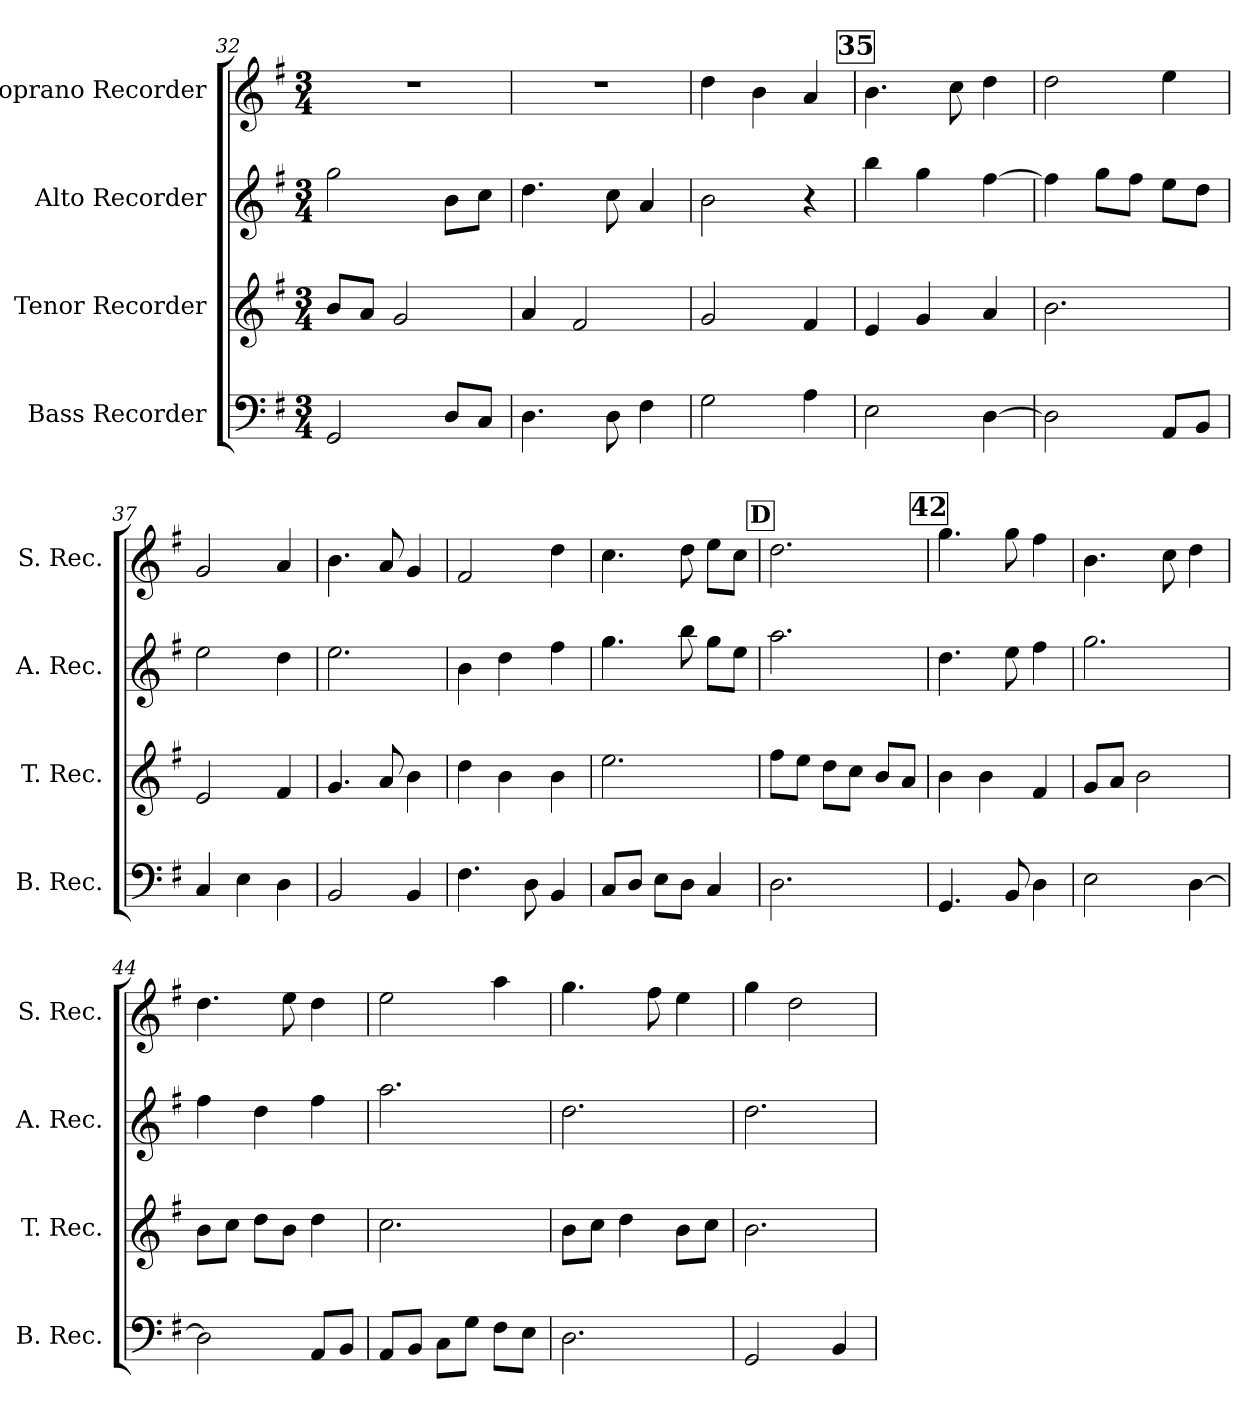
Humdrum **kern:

**kern	**kern	**kern	**kern
*part4	*part3	*part2	*part1
*staff4	*staff3	*staff2	*staff1
*I"Bass Recorder	*I"Tenor Recorder	*I"Alto Recorder	*I"Soprano Recorder
*I'B. Rec.	*I'T. Rec.	*I'A. Rec.	*I'S. Rec.
*clefF4	*clefG2	*clefG2	*clefG2
*ITrd-7c-12	*	*	*ITrd-7c-12
*k[f#]	*k[f#]	*k[f#]	*k[f#]
*G:	*G:	*G:	*G:
*M3/4	*M3/4	*M3/4	*M3/4
=32	=32	=32	=32
2G/	8b/L	2gg\	2.r
.	8a/J	.	.
.	2g/	.	.
8d/L	.	8b\L	.
8c/J	.	8cc\J	.
=33	=33	=33	=33
4.d\	4a/	4.dd\	2.r
.	2f#/	.	.
8d\	.	8cc\	.
4f#\	.	4a/	.
=34	=34	=34	=34
2g\	2g/	2b\	4ddd\
.	.	.	4bb\
4a\	4f#/	4r	4aa/
!!LO:LB:g=z
!!LO:REH:place=s1:a:t=35
=35	=35	=35	=35
2e\	4e/	4bb\	4.bb\
.	4g/	4gg\	.
.	.	.	8ccc\
[4d\	4a/	[4ff#\	4ddd\
=36	=36	=36	=36
2d\]	2.b\	4ff#\]	2ddd\
.	.	8gg\L	.
.	.	8ff#\J	.
8A/L	.	8ee\L	4eee\
8B/J	.	8dd\J	.
=37	=37	=37	=37
4c/	2e/	2ee\	2gg/
4e\	.	.	.
4d\	4f#/	4dd\	4aa/
=38	=38	=38	=38
2B/	4.g/	2.ee\	4.bb\
.	8a/	.	8aa/
4B/	4b\	.	4gg/
=39	=39	=39	=39
4.f#\	4dd\	4b\	2ff#/
.	4b\	4dd\	.
8d\	.	.	.
4B/	4b\	4ff#\	4ddd\
=40	=40	=40	=40
8c/L	2.ee\	4.gg\	4.ccc\
8d/J	.	.	.
8e\L	.	.	.
8d\J	.	8bb\	8ddd\
4c/	.	8gg\L	8eee\L
.	.	8ee\J	8ccc\J
!!LO:REH:place=s1:a:B:fs=9:t=D
=41	=41	=41	=41
2.d\	8ff#\L	2.aa\	2.ddd\
.	8ee\J	.	.
.	8dd\L	.	.
.	8cc\J	.	.
.	8b/L	.	.
.	8a/J	.	.
!!LO:PB:g=z
!!LO:REH:place=s1:a:t=42
=42	=42	=42	=42
4.G/	4b\	4.dd\	4.ggg\
.	4b\	.	.
8B/	.	8ee\	8ggg\
4d\	4f#/	4ff#\	4fff#\
=43	=43	=43	=43
2e\	8g/L	2.gg\	4.bb\
.	8a/J	.	.
.	2b\	.	.
.	.	.	8ccc\
[4d\	.	.	4ddd\
=44	=44	=44	=44
2d\]	8b\L	4ff#\	4.ddd\
.	8cc\J	.	.
.	8dd\L	4dd\	.
.	8b\J	.	8eee\
8A/L	4dd\	4ff#\	4ddd\
8B/J	.	.	.
=45	=45	=45	=45
8A/L	2.cc\	2.aa\	2eee\
8B/J	.	.	.
8c\L	.	.	.
8g\J	.	.	.
8f#\L	.	.	4aaa\
8e\J	.	.	.
=46	=46	=46	=46
2.d\	8b\L	2.dd\	4.ggg\
.	8cc\J	.	.
.	4dd\	.	.
.	.	.	8fff#\
.	8b\L	.	4eee\
.	8cc\J	.	.
=47	=47	=47	=47
2G/	2.b\	2.dd\	4ggg\
.	.	.	2ddd\
4B/	.	.	.
=	=	=	=
*-	*-	*-	*-
